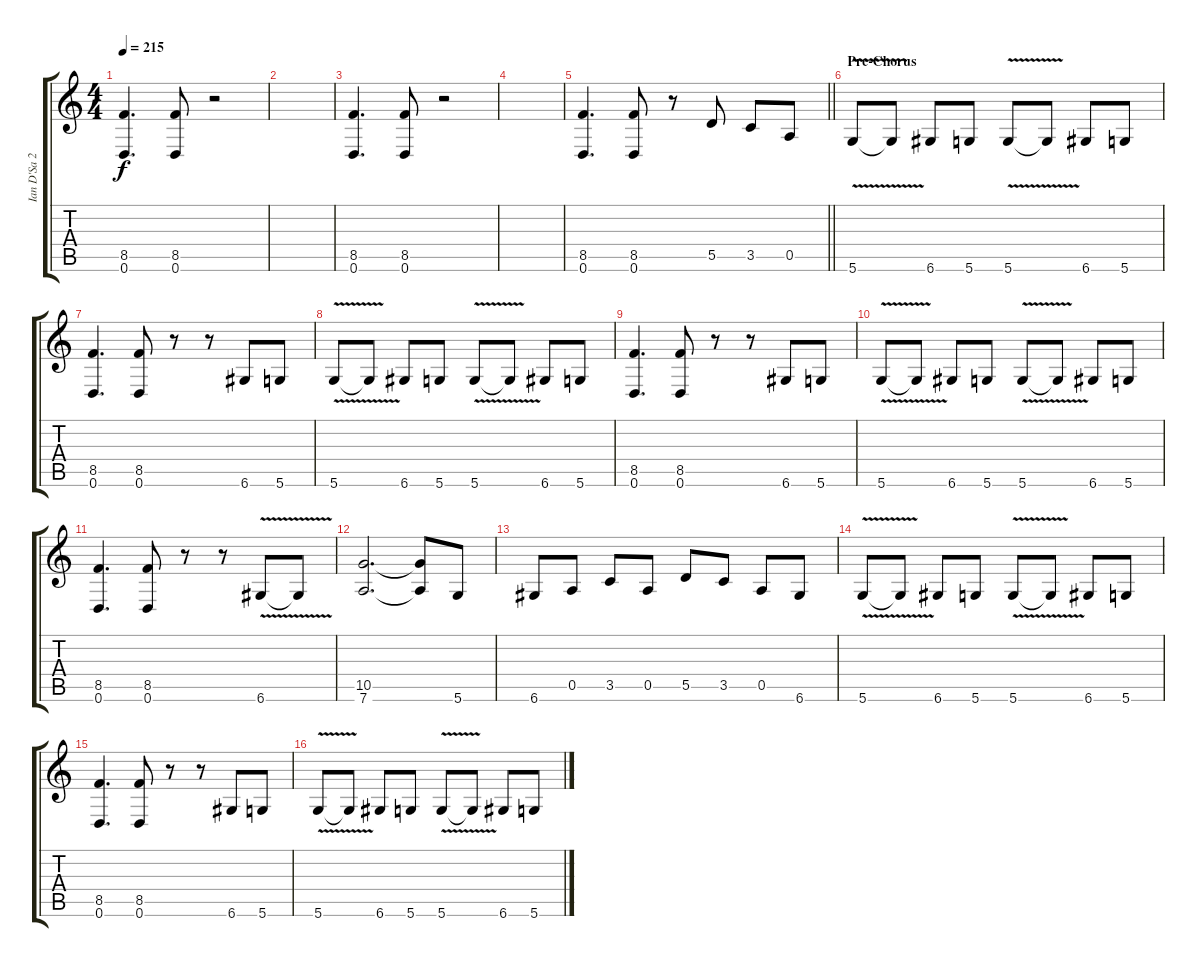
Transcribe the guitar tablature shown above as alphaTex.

\track ("Ian D'Sa 2" "Ian D'Sa 2") {instrument overdrivenguitar}
\staff {score tabs}
\tuning (E4 B3 G3 D3 A2 D2) {hide}
\ts (4 4)
\tempo 215
\clef g2
\ks c
(8.5 0.6).4{d dy f} (8.5 0.6).8 r.2 |
|
(8.5 0.6).4{d} (8.5 0.6).8 r.2 |
|
\barLineRight lightlight
(8.5 0.6).4{d} (8.5 0.6).8 r.8 5.5.8 3.5.8 0.5.8 |
\section ("" "Pre-Chorus")
5.6{v}.8 5.6{t}.8 6.6.8 5.6.8 5.6{v}.8 5.6{t}.8 6.6.8 5.6.8 |
(8.5 0.6).4{d} (8.5 0.6).8 r.8 r.8 6.6.8 5.6.8 |
5.6{v}.8 5.6{t}.8 6.6.8 5.6.8 5.6{v}.8 5.6{t}.8 6.6.8 5.6.8 |
(8.5 0.6).4{d} (8.5 0.6).8 r.8 r.8 6.6.8 5.6.8 |
5.6{v}.8 5.6{t}.8 6.6.8 5.6.8 5.6{v}.8 5.6{t}.8 6.6.8 5.6.8 |
(8.5 0.6).4{d} (8.5 0.6).8 r.8 r.8 6.6{v}.8 6.6{t}.8 |
(10.5 7.6).2{d} (10.5{t} 7.6{t}).8 5.6.8 |
6.6.8 0.5.8 3.5.8 0.5.8 5.5.8 3.5.8 0.5.8 6.6.8 |
5.6{v}.8 5.6{t}.8 6.6.8 5.6.8 5.6{v}.8 5.6{t}.8 6.6.8 5.6.8 |
(8.5 0.6).4{d} (8.5 0.6).8 r.8 r.8 6.6.8 5.6.8 |
5.6{v}.8 5.6{t}.8 6.6.8 5.6.8 5.6{v}.8 5.6{t}.8 6.6.8 5.6.8
